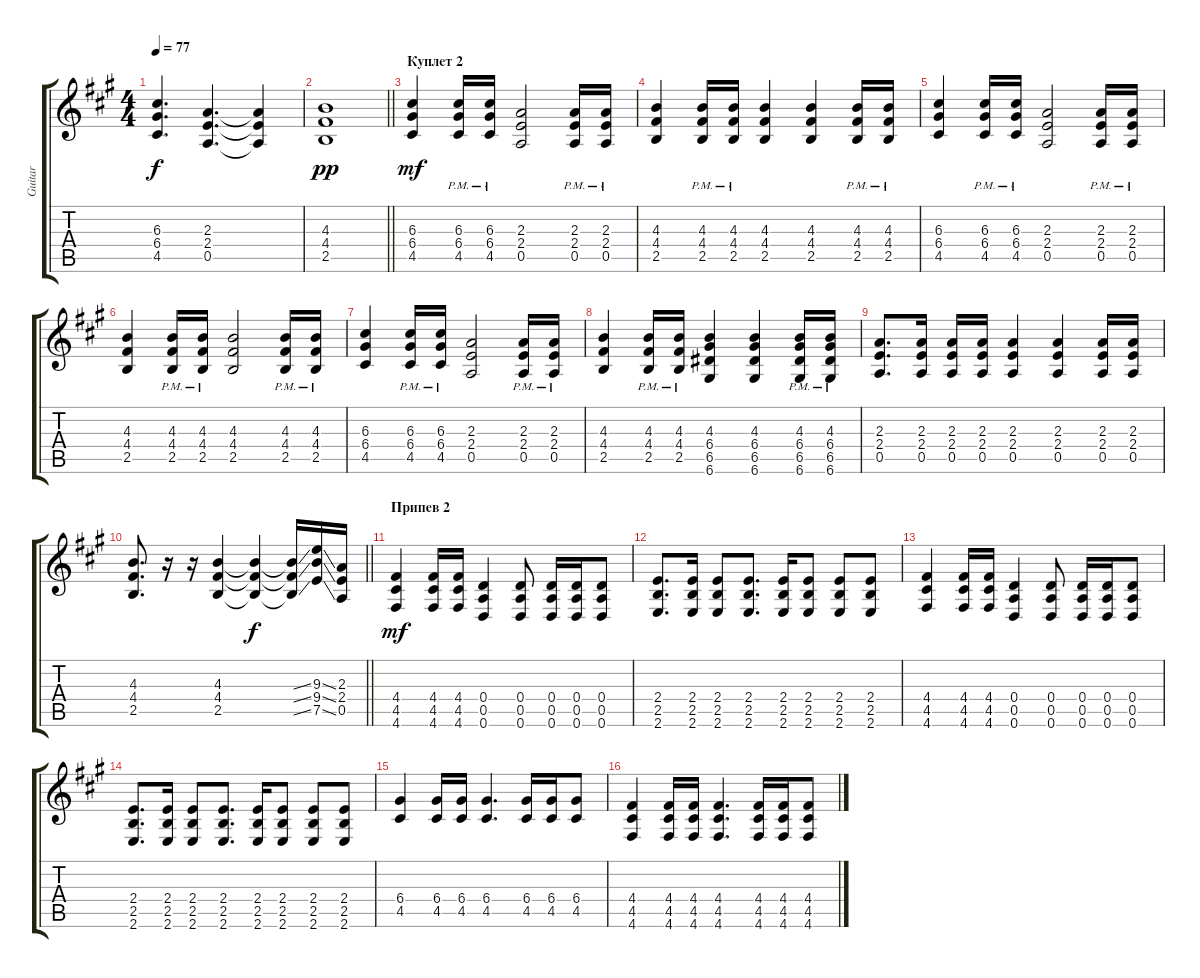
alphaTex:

\track ("Guitar" "Guitar") {instrument electricguitarjazz}
\staff {score tabs}
\tuning (E4 B3 G3 D3 A2 D2) {hide}
\ts (4 4)
\tempo 77
\clef g2
\ks f#minor
(6.3 6.4 4.5).4{d dy f instrument distortionguitar} (2.3 2.4 0.5).4{d} (2.3{t} 2.4{t} 0.5{t}).4 |
\barLineRight lightlight
(4.3 4.4 2.5).1{dy pp} |
\section ("" "Куплет 2")
(6.3 6.4 4.5).4{dy mf} (6.3{pm} 6.4{pm} 4.5{pm}).16 (6.3{pm} 6.4{pm} 4.5{pm}).16 (2.3 2.4 0.5).2 (2.3{pm} 2.4{pm} 0.5{pm}).16 (2.3{pm} 2.4{pm} 0.5{pm}).16 |
(4.3 4.4 2.5).4 (4.3{pm} 4.4{pm} 2.5{pm}).16 (4.3{pm} 4.4{pm} 2.5{pm}).16 (4.3 4.4 2.5).4 (4.3 4.4 2.5).4 (4.3{pm} 4.4{pm} 2.5{pm}).16 (4.3{pm} 4.4{pm} 2.5{pm}).16 |
(6.3 6.4 4.5).4 (6.3{pm} 6.4{pm} 4.5{pm}).16 (6.3{pm} 6.4{pm} 4.5{pm}).16 (2.3 2.4 0.5).2 (2.3{pm} 2.4{pm} 0.5{pm}).16 (2.3{pm} 2.4{pm} 0.5{pm}).16 |
(4.3 4.4 2.5).4 (4.3{pm} 4.4{pm} 2.5{pm}).16 (4.3{pm} 4.4{pm} 2.5{pm}).16 (4.3 4.4 2.5).2 (4.3{pm} 4.4{pm} 2.5{pm}).16 (4.3{pm} 4.4{pm} 2.5{pm}).16 |
(6.3 6.4 4.5).4 (6.3{pm} 6.4{pm} 4.5{pm}).16 (6.3{pm} 6.4{pm} 4.5{pm}).16 (2.3 2.4 0.5).2 (2.3{pm} 2.4{pm} 0.5{pm}).16 (2.3{pm} 2.4{pm} 0.5{pm}).16 |
(4.3 4.4 2.5).4 (4.3{pm} 4.4{pm} 2.5{pm}).16 (4.3{pm} 4.4{pm} 2.5{pm}).16 (4.3 6.4 6.5 6.6).4 (4.3 6.4 6.5 6.6).4 (4.3{pm} 6.4{pm} 6.5{pm} 6.6{pm}).16 (4.3{pm} 6.4{pm} 6.5{pm} 6.6{pm}).16 |
(2.3 2.4 0.5).8{d} (2.3 2.4 0.5).16 (2.3 2.4 0.5).16 (2.3 2.4 0.5).16 (2.3 2.4 0.5).4 (2.3 2.4 0.5).4 (2.3 2.4 0.5).16 (2.3 2.4 0.5).16 |
\barLineRight lightlight
(4.3 4.4 2.5).8{d} r.16{volume 0} r.16 (4.3 4.4 2.5).4{volume 12} (4.3{t} 4.4{t} 2.5{t}).4{dy f} (4.3{ss t} 4.4{ss t} 2.5{ss t}).16 (9.3{ss} 9.4{ss} 7.5{ss}).16 (2.3 2.4 0.5).16 |
\section ("" "Припев 2")
(4.4 4.5 4.6).4{dy mf instrument distortionguitar} (4.4 4.5 4.6).16 (4.4 4.5 4.6).16 (0.4 0.5 0.6).4 (0.4 0.5 0.6).8 (0.4 0.5 0.6).16 (0.4 0.5 0.6).16 (0.4 0.5 0.6).8 |
(2.4 2.5 2.6).8{d} (2.4 2.5 2.6).16 (2.4 2.5 2.6).8 (2.4 2.5 2.6).8{d} (2.4 2.5 2.6).16 (2.4 2.5 2.6).8 (2.4 2.5 2.6).8 (2.4 2.5 2.6).8 |
(4.4 4.5 4.6).4 (4.4 4.5 4.6).16 (4.4 4.5 4.6).16 (0.4 0.5 0.6).4 (0.4 0.5 0.6).8 (0.4 0.5 0.6).16 (0.4 0.5 0.6).16 (0.4 0.5 0.6).8 |
(2.4 2.5 2.6).8{d} (2.4 2.5 2.6).16 (2.4 2.5 2.6).8 (2.4 2.5 2.6).8{d} (2.4 2.5 2.6).16 (2.4 2.5 2.6).8 (2.4 2.5 2.6).8 (2.4 2.5 2.6).8 |
(6.4 4.5).4 (6.4 4.5).16 (6.4 4.5).16 (6.4 4.5).4{d} (6.4 4.5).16 (6.4 4.5).16 (6.4 4.5).8 |
(4.4 4.5 4.6).4 (4.4 4.5 4.6).16 (4.4 4.5 4.6).16 (4.4 4.5 4.6).4{d} (4.4 4.5 4.6).16 (4.4 4.5 4.6).16 (4.4 4.5 4.6).8
